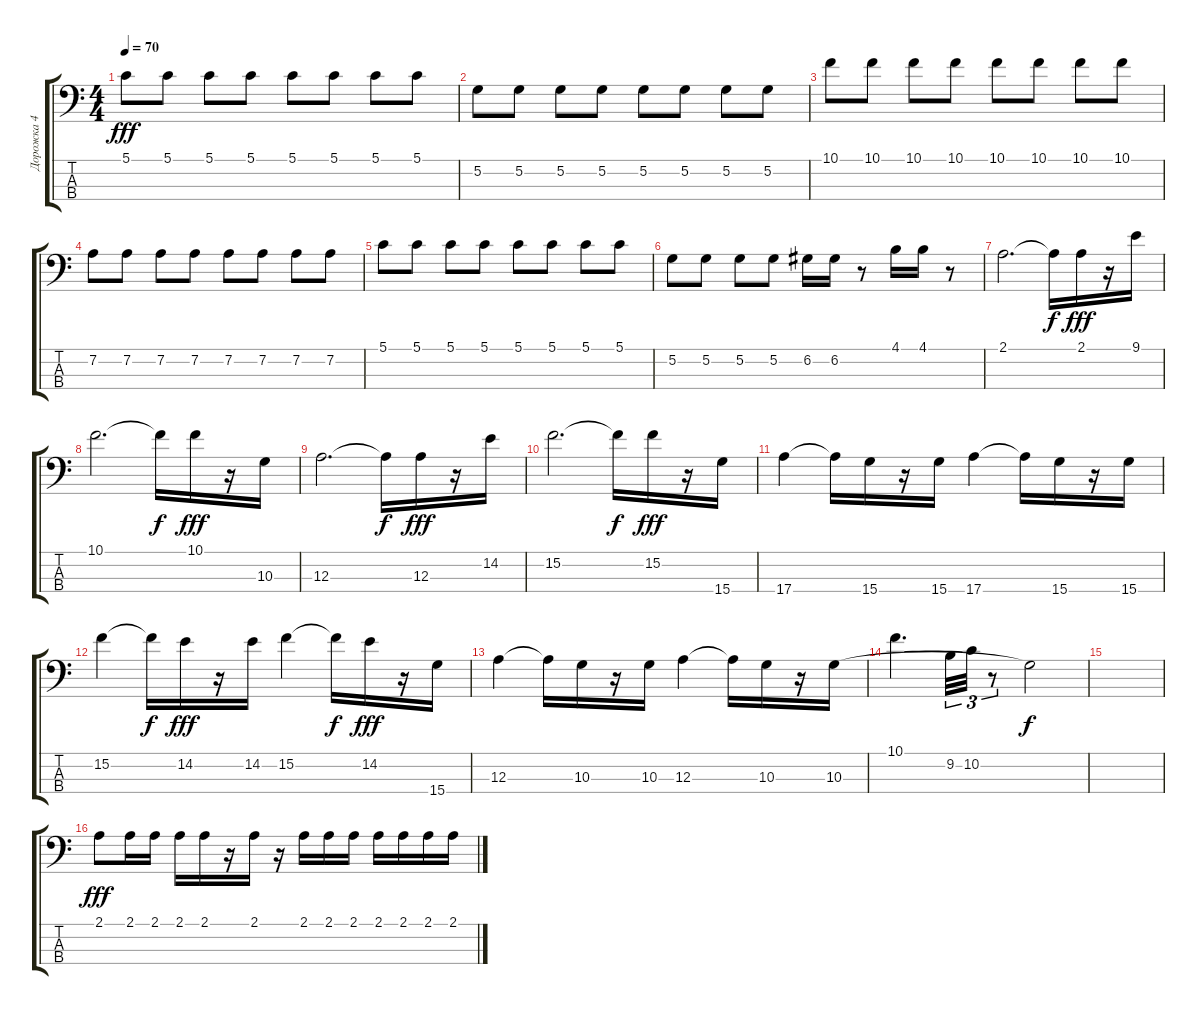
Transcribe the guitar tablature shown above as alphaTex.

\track ("Дорожка 4" "Дорожка 4") {instrument electricbassfinger}
\staff {score tabs}
\tuning (G2 D2 A1 E1) {hide}
\ts (4 4)
\tempo 70
\clef f4
\ks c
5.1.8{dy fff} 5.1.8 5.1.8 5.1.8 5.1.8 5.1.8 5.1.8 5.1.8 |
5.2.8 5.2.8 5.2.8 5.2.8 5.2.8 5.2.8 5.2.8 5.2.8 |
10.1.8 10.1.8 10.1.8 10.1.8 10.1.8 10.1.8 10.1.8 10.1.8 |
7.2.8 7.2.8 7.2.8 7.2.8 7.2.8 7.2.8 7.2.8 7.2.8 |
5.1.8 5.1.8 5.1.8 5.1.8 5.1.8 5.1.8 5.1.8 5.1.8 |
5.2.8 5.2.8 5.2.8 5.2.8 6.2.16 6.2.16 r.8 4.1.16 4.1.16 r.8 |
2.1.2{d} 2.1{t}.16{dy f} 2.1.16{dy fff} r.16 9.1.16 |
10.1.2{d} 10.1{t}.16{dy f} 10.1.16{dy fff} r.16 10.3.16 |
12.3.2{d} 12.3{t}.16{dy f} 12.3.16{dy fff} r.16 14.2.16 |
15.2.2{d} 15.2{t}.16{dy f} 15.2.16{dy fff} r.16 15.4.16 |
17.4.4 17.4{t}.16 15.4.16 r.16 15.4.16 17.4.4 17.4{t}.16 15.4.16 r.16 15.4.16 |
15.2.4 15.2{t}.16{dy f} 14.2.16{dy fff} r.16 14.2.16 15.2.4 15.2{t}.16{dy f} 14.2.16{dy fff} r.16 15.4.16 |
12.3.4 12.3{t}.16 10.3.16 r.16 10.3.16 12.3.4 12.3{t}.16 10.3.16 r.16 10.3.16 |
10.1.4{d} 9.2.32{tu (3 2)} 10.2.32{tu (3 2)} r.8{tu (3 2)} 10.3{t}.2{dy f} |
|
2.1.8{dy fff} 2.1.16 2.1.16 2.1.16 2.1.16 r.16 2.1.16 r.16 2.1.16 2.1.16 2.1.16 2.1.16 2.1.16 2.1.16 2.1.16
